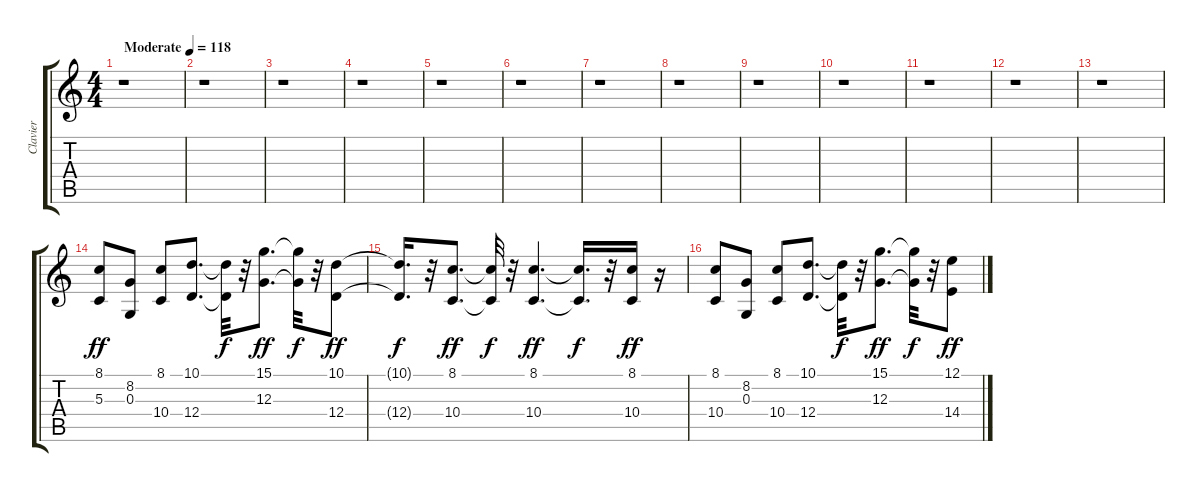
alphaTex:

\track ("Clavier" "Clavier") {instrument lead2sawtooth}
\staff {score tabs}
\tuning (E4 B3 G3 D3 A2 E2) {hide}
\ts (4 4)
\tempo (118 "Moderate")
\clef g2
\ks c
r.1{dy ff instrument lead2sawtooth} |
r.1 |
r.1 |
r.1 |
r.1 |
r.1 |
r.1 |
r.1 |
r.1 |
r.1 |
r.1 |
r.1 |
r.1 |
(8.1 5.3).8 (8.2 0.3).8 (8.1 10.4).8 (10.1 12.4).8{d} (10.1{t} 12.4{t}).32{dy f} r.32 (15.1 12.3).8{d dy ff} (15.1{t} 12.3{t}).32{dy f} r.32 (10.1 12.4).8{dy ff} |
(10.1{t} 12.4{t}).16{d dy f} r.32 (8.1 10.4).8{d dy ff} (8.1{t} 10.4{t}).32{dy f} r.32 (8.1 10.4).4{d dy ff} (8.1{t} 10.4{t}).16{d dy f} r.32 (8.1 10.4).16{dy ff} r.16 |
(8.1 10.4).8 (8.2 0.3).8 (8.1 10.4).8 (10.1 12.4).8{d} (10.1{t} 12.4{t}).32{dy f} r.32 (15.1 12.3).8{d dy ff} (15.1{t} 12.3{t}).32{dy f} r.32 (12.1 14.4).8{dy ff}
